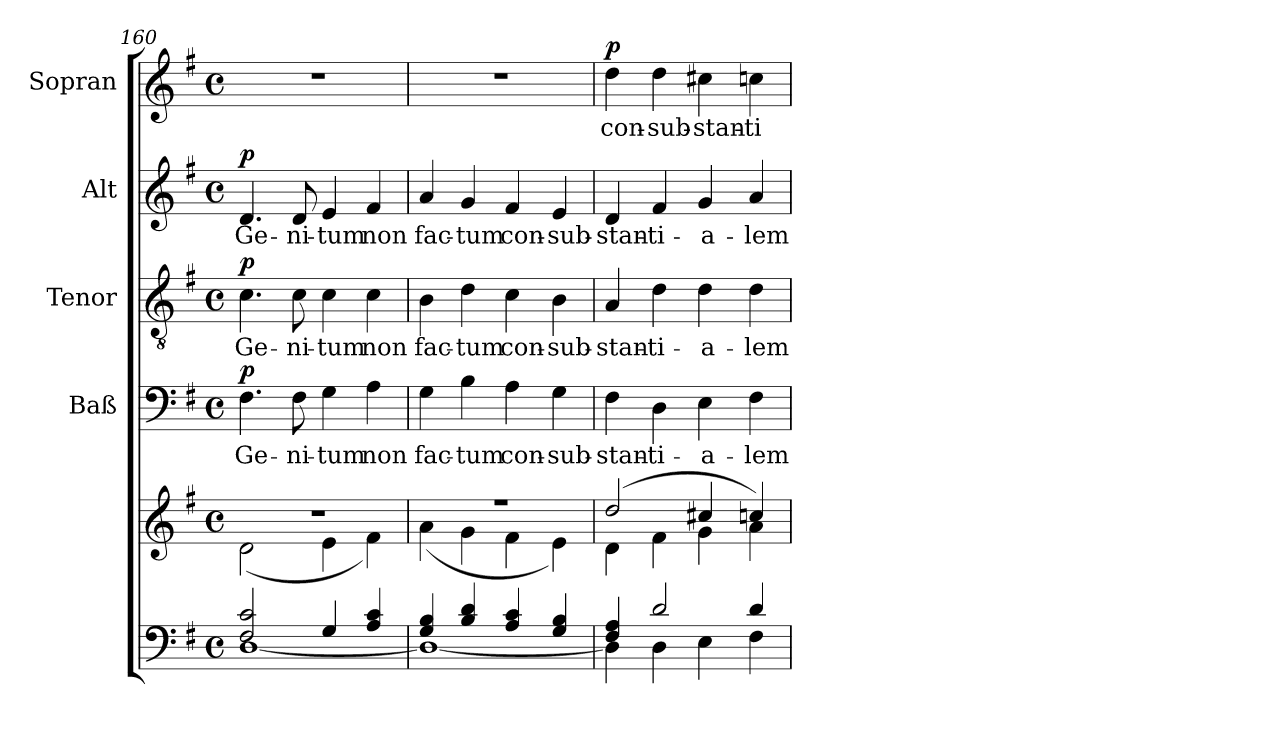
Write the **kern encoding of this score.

**kern	**kern	**kern	**text	**dynam	**kern	**text	**dynam	**kern	**text	**dynam	**kern	**text	**dynam
*part5	*part5	*part4	*part4	*part4	*part3	*part3	*part3	*part2	*part2	*part2	*part1	*part1	*part1
*staff6	*staff5	*staff4	*staff4	*staff4	*staff3	*staff3	*staff3	*staff2	*staff2	*staff2	*staff1	*staff1	*staff1
*	*	*I"Baß	*	*	*I"Tenor	*	*	*I"Alt	*	*	*I"Sopran	*	*
*	*	*I'Baß	*	*	*I'Ten	*	*	*I'Alt	*	*	*I'Sop	*	*
*clefF4	*clefG2	*clefF4	*	*	*clefGv2	*	*	*clefG2	*	*	*clefG2	*	*
*k[f#]	*k[f#]	*k[f#]	*	*	*k[f#]	*	*	*k[f#]	*	*	*k[f#]	*	*
*G:	*G:	*G:	*	*	*G:	*	*	*G:	*	*	*G:	*	*
*M4/4	*M4/4	*M4/4	*	*	*M4/4	*	*	*M4/4	*	*	*M4/4	*	*
*met(c)	*met(c)	*met(c)	*	*	*met(c)	*	*	*met(c)	*	*	*met(c)	*	*
=160	=160	=160	=160	=160	=160	=160	=160	=160	=160	=160	=160	=160	=160
*^	*^	*	*	*	*	*	*	*	*	*	*	*	*
!	!	!	!	!	!LO:LY:b	!LO:DY:a	!	!LO:LY:b	!LO:DY:a	!	!LO:LY:b	!LO:DY:a	!	!	!
2F#/ 2c/	[<1D	1r	(>2d\	4.F#\	Ge-	p	4.c\	Ge-	p	4.d/	Ge-	p	1r	.	.
!	!	!	!	!	!LO:LY:b	!	!	!LO:LY:b	!	!	!LO:LY:b	!	!	!	!
.	.	.	.	8F#\	-ni-	.	8c\	-ni-	.	8d/	-ni-	.	.	.	.
!	!	!	!	!	!LO:LY:b	!	!	!LO:LY:b	!	!	!LO:LY:b	!	!	!	!
4G/	.	.	4e\	4G\	-tum	.	4c\	-tum	.	4e/	-tum	.	.	.	.
!	!	!	!	!	!LO:LY:b	!	!	!LO:LY:b	!	!	!LO:LY:b	!	!	!	!
4A/ 4c/	.	.	4f#\)	4A\	non	.	4c\	non	.	4f#/	non	.	.	.	.
=161	=161	=161	=161	=161	=161	=161	=161	=161	=161	=161	=161	=161	=161	=161	=161
!	!	!	!	!	!LO:LY:b	!	!	!LO:LY:b	!	!	!LO:LY:b	!	!	!	!
4G/ 4B/	1D_	1r	(>4a\	4G\	fac-	.	4B\	fac-	.	4a/	fac-	.	1r	.	.
!	!	!	!	!	!LO:LY:b	!	!	!LO:LY:b	!	!	!LO:LY:b	!	!	!	!
4B/ 4d/	.	.	4g\	4B\	-tum	.	4d\	-tum	.	4g/	-tum	.	.	.	.
!	!	!	!	!	!LO:LY:b	!	!	!LO:LY:b	!	!	!LO:LY:b	!	!	!	!
4A/ 4c/	.	.	4f#\	4A\	con-	.	4c\	con-	.	4f#/	con-	.	.	.	.
!	!	!	!	!	!LO:LY:b	!	!	!LO:LY:b	!	!	!LO:LY:b	!	!	!	!
4G/ 4B/	.	.	4e\)	4G\	-sub-	.	4B\	-sub-	.	4e/	-sub-	.	.	.	.
=162	=162	=162	=162	=162	=162	=162	=162	=162	=162	=162	=162	=162	=162	=162	=162
!	!	!	!	!	!LO:LY:b	!	!	!LO:LY:b	!	!	!LO:LY:b	!	!	!LO:LY:b	!LO:DY:a
4F#/ 4A/	4D\]	(2dd/	4d\	4F#\	-stan-	.	4A/	-stan-	.	4d/	-stan-	.	4dd\	con-	p
!	!	!	!	!	!LO:LY:b	!	!	!LO:LY:b	!	!	!LO:LY:b	!	!	!LO:LY:b	!
2d/	4D\	.	4f#\	4D\	-ti-	.	4d\	-ti-	.	4f#/	-ti-	.	4dd\	-sub-	.
!	!	!	!	!	!LO:LY:b	!	!	!LO:LY:b	!	!	!LO:LY:b	!	!	!LO:LY:b	!
.	4E\	4cc#X/	4g\	4E\	-a-	.	4d\	-a-	.	4g/	-a-	.	4cc#X\	-stan-	.
!	!	!	!	!	!LO:LY:b	!	!	!LO:LY:b	!	!	!LO:LY:b	!	!	!LO:LY:b	!
4d/	4F#\	4ccn/)	4a\	4F#\	-lem	.	4d\	-lem	.	4a/	-lem	.	4ccn\	-ti-	.
*v	*v	*	*	*	*	*	*	*	*	*	*	*	*	*	*
*	*v	*v	*	*	*	*	*	*	*	*	*	*	*	*
=	=	=	=	=	=	=	=	=	=	=	=	=	=
*-	*-	*-	*-	*-	*-	*-	*-	*-	*-	*-	*-	*-	*-
